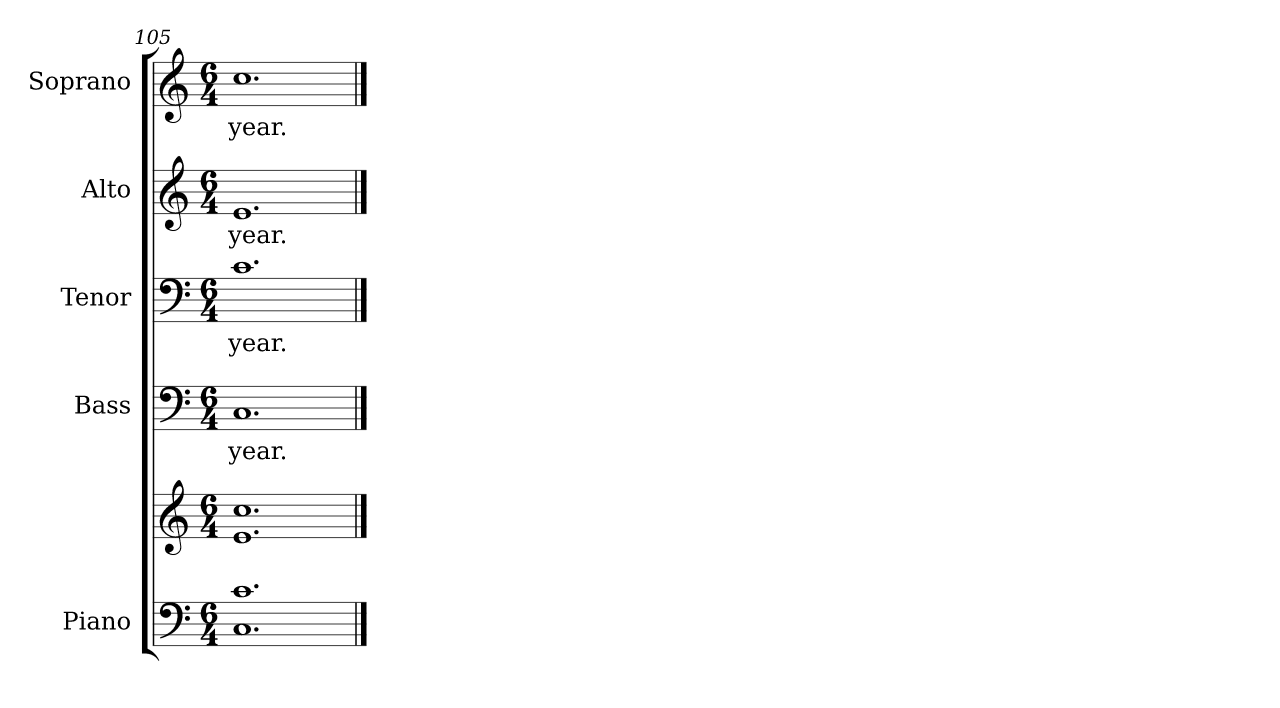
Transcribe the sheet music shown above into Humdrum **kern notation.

**kern	**kern	**kern	**text	**kern	**text	**kern	**text	**kern	**text
*part5	*part5	*part4	*part4	*part3	*part3	*part2	*part2	*part1	*part1
*staff6	*staff5	*staff4	*staff4	*staff3	*staff3	*staff2	*staff2	*staff1	*staff1
*I"Piano	*	*I"Bass	*	*I"Tenor	*	*I"Alto	*	*I"Soprano	*
*I'Pno.	*	*I'B.	*	*I'T.	*	*I'A.	*	*I'S.	*
*clefF4	*clefG2	*clefF4	*	*clefF4	*	*clefG2	*	*clefG2	*
*k[]	*k[]	*k[]	*	*k[]	*	*k[]	*	*k[]	*
*C:	*C:	*C:	*	*C:	*	*C:	*	*C:	*
*M6/4	*M6/4	*M6/4	*	*M6/4	*	*M6/4	*	*M6/4	*
=105	=105	=105	=105	=105	=105	=105	=105	=105	=105
!	!	!	!LO:LY:b:color=#000000	!	!	!	!	!	!
!	!	!	!	!	!LO:LY:b:color=#000000	!	!	!	!
!	!	!	!	!	!	!	!LO:LY:b:color=#000000	!	!
!	!	!	!	!	!	!	!	!	!LO:LY:b:color=#000000
1.Ci 1.ci	1.ei 1.cci	1.Ci	year.	1.ci	year.	1.ei	year.	1.cci	year.
==	==	==	==	==	==	==	==	==	==
*-	*-	*-	*-	*-	*-	*-	*-	*-	*-
